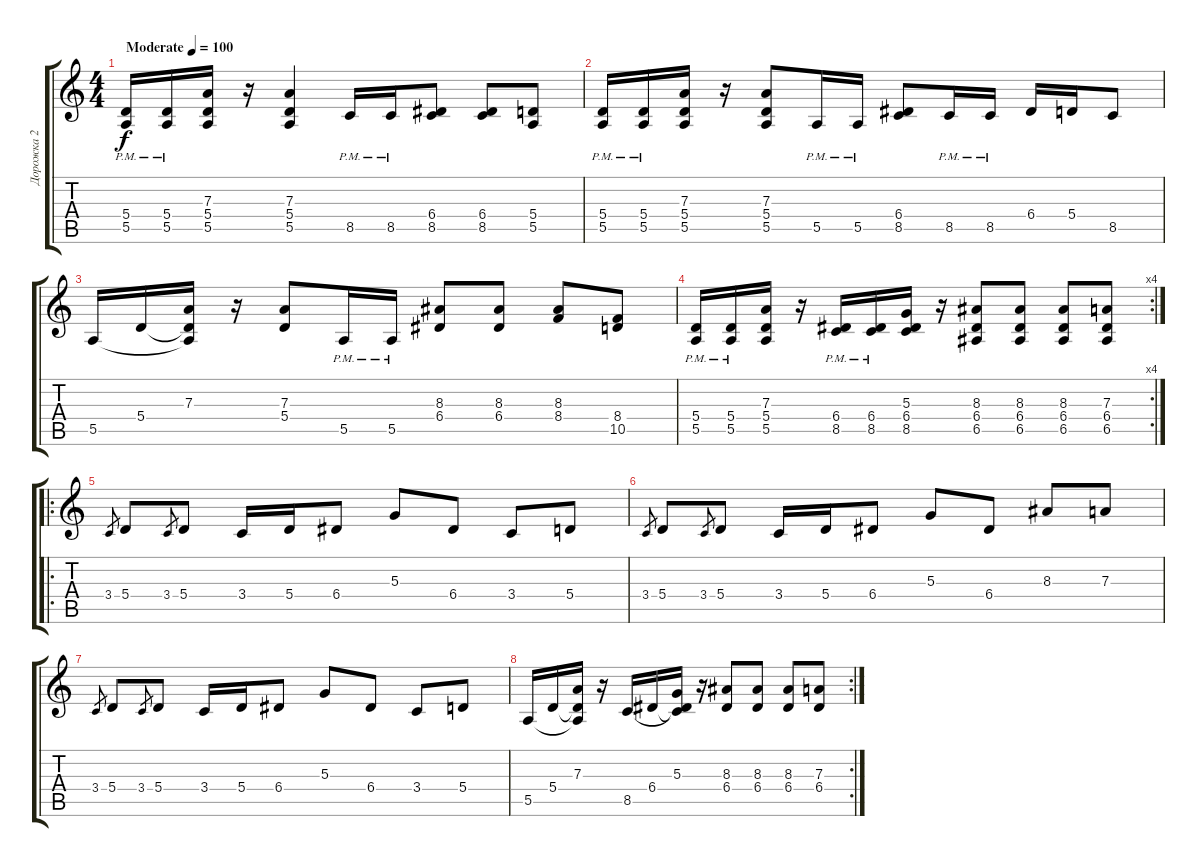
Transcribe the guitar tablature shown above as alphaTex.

\track ("Дорожка 2" "Дорожка 2") {instrument overdrivenguitar}
\staff {score tabs}
\tuning (B3 Gb3 D3 A2 E2 B1) {hide}
\ts (4 4)
\tempo (100 "Moderate")
\clef g2
\ks c
(5.4{pm} 5.5{pm}).16{dy f instrument overdrivenguitar} (5.4{pm} 5.5{pm}).16 (7.3 5.4 5.5).16 r.16 (7.3 5.4 5.5).4 8.5{pm}.16 8.5{pm}.16 (6.4 8.5).8 (6.4 8.5).8 (5.4 5.5).8 |
(5.4{pm} 5.5{pm}).16 (5.4{pm} 5.5{pm}).16 (7.3 5.4 5.5).16 r.16 (7.3 5.4 5.5).8 5.5{pm}.16 5.5{pm}.16 (6.4 8.5).8 8.5{pm}.16 8.5{pm}.16 6.4.16 5.4.16 8.5.8 |
5.5.16 5.4.16 (7.3 5.4{t} 5.5{t}).16 r.16 (7.3 5.4).8 5.5{pm}.16 5.5{pm}.16 (8.3 6.4).8 (8.3 6.4).8 (8.3 8.4).8 (8.4 10.5).8 |
\rc 4
(5.4{pm} 5.5{pm}).16 (5.4{pm} 5.5{pm}).16 (7.3 5.4 5.5).16 r.16 (6.4{pm} 8.5{pm}).16 (6.4{pm} 8.5{pm}).16 (5.3 6.4 8.5).16 r.16 (8.3 6.4 6.5).8 (8.3 6.4 6.5).8 (8.3 6.4 6.5).8 (7.3 6.4 6.5).8 |
\ro
3.4.8{gr} 5.4.8 3.4.8{gr} 5.4.8 3.4.16 5.4.16 6.4.8 5.3.8 6.4.8 3.4.8 5.4.8 |
3.4.8{gr} 5.4.8 3.4.8{gr} 5.4.8 3.4.16 5.4.16 6.4.8 5.3.8 6.4.8 8.3.8 7.3.8 |
3.4.8{gr} 5.4.8 3.4.8{gr} 5.4.8 3.4.16 5.4.16 6.4.8 5.3.8 6.4.8 3.4.8 5.4.8 |
\rc 2
5.5.16 5.4.16 (7.3 5.4{t} 5.5{t}).16 r.16 8.5.16 6.4.16 (5.3 6.4{t} 8.5{t}).16 r.16 (8.3 6.4).8 (8.3 6.4).8 (8.3 6.4).8 (7.3 6.4).8
